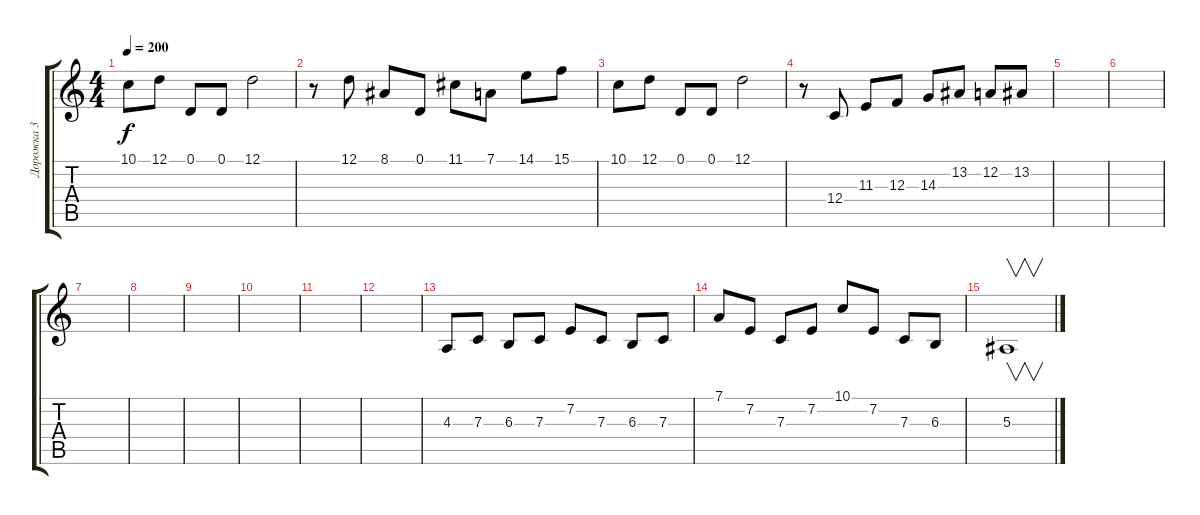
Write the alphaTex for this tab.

\track ("Дорожка 3" "Дорожка 3") {instrument harpsichord}
\staff {score tabs}
\tuning (D4 A3 F3 C3 G2 D2) {hide}
\ts (4 4)
\tempo 200
\clef g2
\ks c
10.1.8{dy f} 12.1.8 0.1.8 0.1.8 12.1.2 |
r.8 12.1.8 8.1.8 0.1.8 11.1.8 7.1.8 14.1.8 15.1.8 |
10.1.8 12.1.8 0.1.8 0.1.8 12.1.2 |
r.8 12.4.8 11.3.8 12.3.8 14.3.8 13.2.8 12.2.8 13.2.8 |
|
|
|
|
|
|
|
|
4.3.8 7.3.8 6.3.8 7.3.8 7.2.8 7.3.8 6.3.8 7.3.8 |
7.1.8 7.2.8 7.3.8 7.2.8 10.1.8 7.2.8 7.3.8 6.3.8 |
5.3.1{v}
